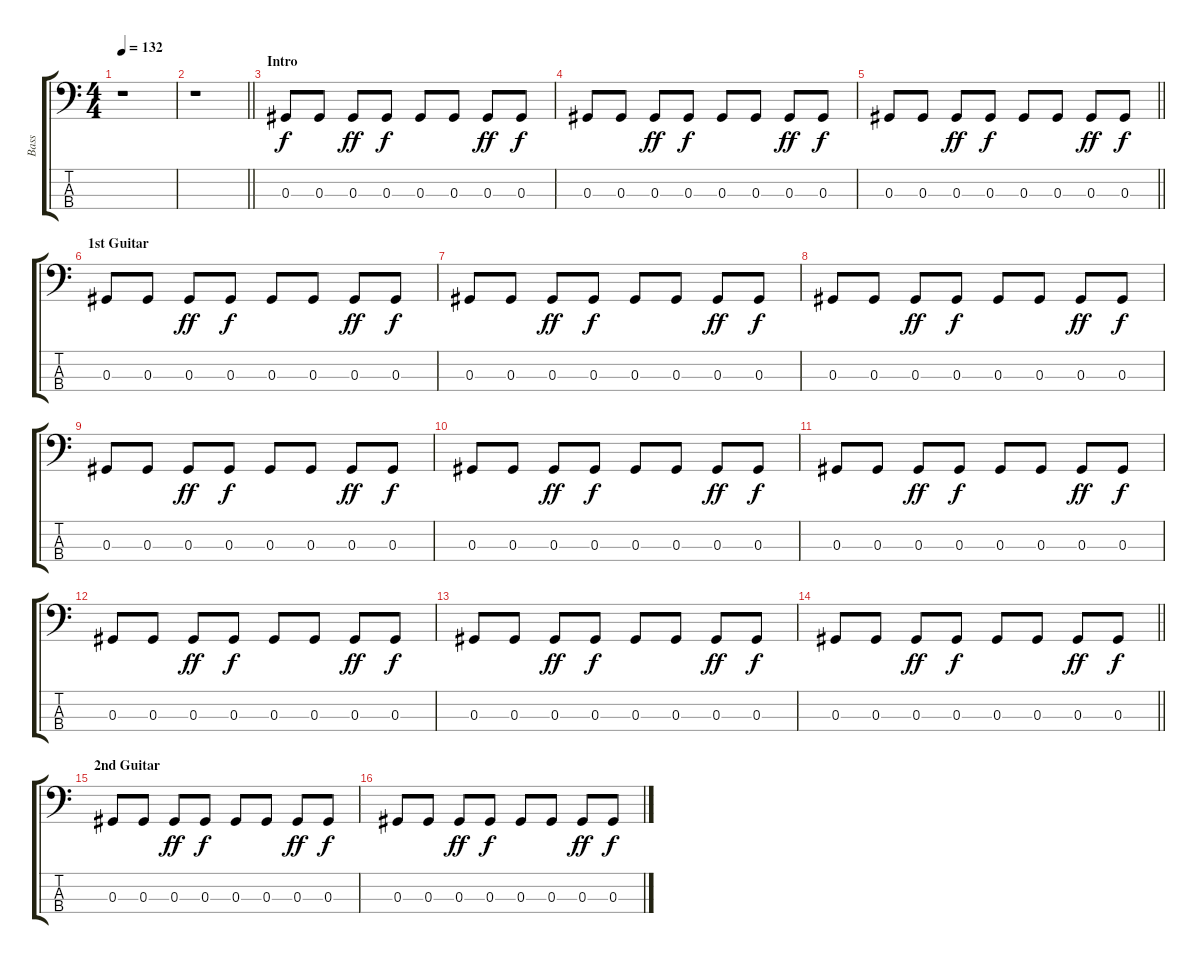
\track ("Bass" "Bass") {instrument electricbasspick}
\staff {score tabs}
\tuning (Gb2 Db2 Ab1 Eb1) {hide}
\ts (4 4)
\tempo 132
\clef f4
\ks c
r.1{dy f instrument electricbasspick} |
\barLineRight lightlight
r.1 |
\section ("" "Intro")
0.3.8 0.3.8 0.3.8{dy ff} 0.3.8{dy f} 0.3.8 0.3.8 0.3.8{dy ff} 0.3.8{dy f} |
0.3.8 0.3.8 0.3.8{dy ff} 0.3.8{dy f} 0.3.8 0.3.8 0.3.8{dy ff} 0.3.8{dy f} |
\barLineRight lightlight
0.3.8 0.3.8 0.3.8{dy ff} 0.3.8{dy f} 0.3.8 0.3.8 0.3.8{dy ff} 0.3.8{dy f} |
\section ("" "1st Guitar")
0.3.8 0.3.8 0.3.8{dy ff} 0.3.8{dy f} 0.3.8 0.3.8 0.3.8{dy ff} 0.3.8{dy f} |
0.3.8 0.3.8 0.3.8{dy ff} 0.3.8{dy f} 0.3.8 0.3.8 0.3.8{dy ff} 0.3.8{dy f} |
0.3.8 0.3.8 0.3.8{dy ff} 0.3.8{dy f} 0.3.8 0.3.8 0.3.8{dy ff} 0.3.8{dy f} |
0.3.8 0.3.8 0.3.8{dy ff} 0.3.8{dy f} 0.3.8 0.3.8 0.3.8{dy ff} 0.3.8{dy f} |
0.3.8 0.3.8 0.3.8{dy ff} 0.3.8{dy f} 0.3.8 0.3.8 0.3.8{dy ff} 0.3.8{dy f} |
0.3.8 0.3.8 0.3.8{dy ff} 0.3.8{dy f} 0.3.8 0.3.8 0.3.8{dy ff} 0.3.8{dy f} |
0.3.8 0.3.8 0.3.8{dy ff} 0.3.8{dy f} 0.3.8 0.3.8 0.3.8{dy ff} 0.3.8{dy f} |
0.3.8 0.3.8 0.3.8{dy ff} 0.3.8{dy f} 0.3.8 0.3.8 0.3.8{dy ff} 0.3.8{dy f} |
\barLineRight lightlight
0.3.8 0.3.8 0.3.8{dy ff} 0.3.8{dy f} 0.3.8 0.3.8 0.3.8{dy ff} 0.3.8{dy f} |
\section ("" "2nd Guitar")
0.3.8 0.3.8 0.3.8{dy ff} 0.3.8{dy f} 0.3.8 0.3.8 0.3.8{dy ff} 0.3.8{dy f} |
0.3.8 0.3.8 0.3.8{dy ff} 0.3.8{dy f} 0.3.8 0.3.8 0.3.8{dy ff} 0.3.8{dy f}
